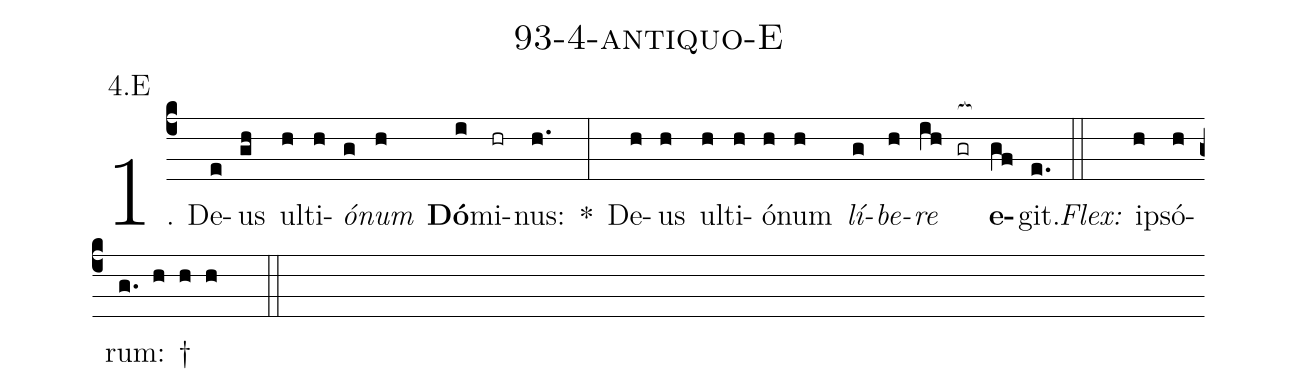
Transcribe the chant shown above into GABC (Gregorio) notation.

name: 93-4-antiquo-E;
annotation: 4.E;
%%
(c4)1. De(e)us(gh) ul(h)ti(h)<i>ó</i>(g)<i>num</i>(h) <b>Dó</b>(i)mi(hr)nus:(h.) *(:) De(h)us(h) ul(h)ti(h)ó(h)num(h) <i>lí</i>(g)<i>be</i>(h)<i>re</i>(ih gr[ocb:1{]) <b>e</b>(gf[ocb:0}])git.(e.) (::)
<i>Flex:</i>()  ip(h)só(h)rum: †(g. h h h  ::)
